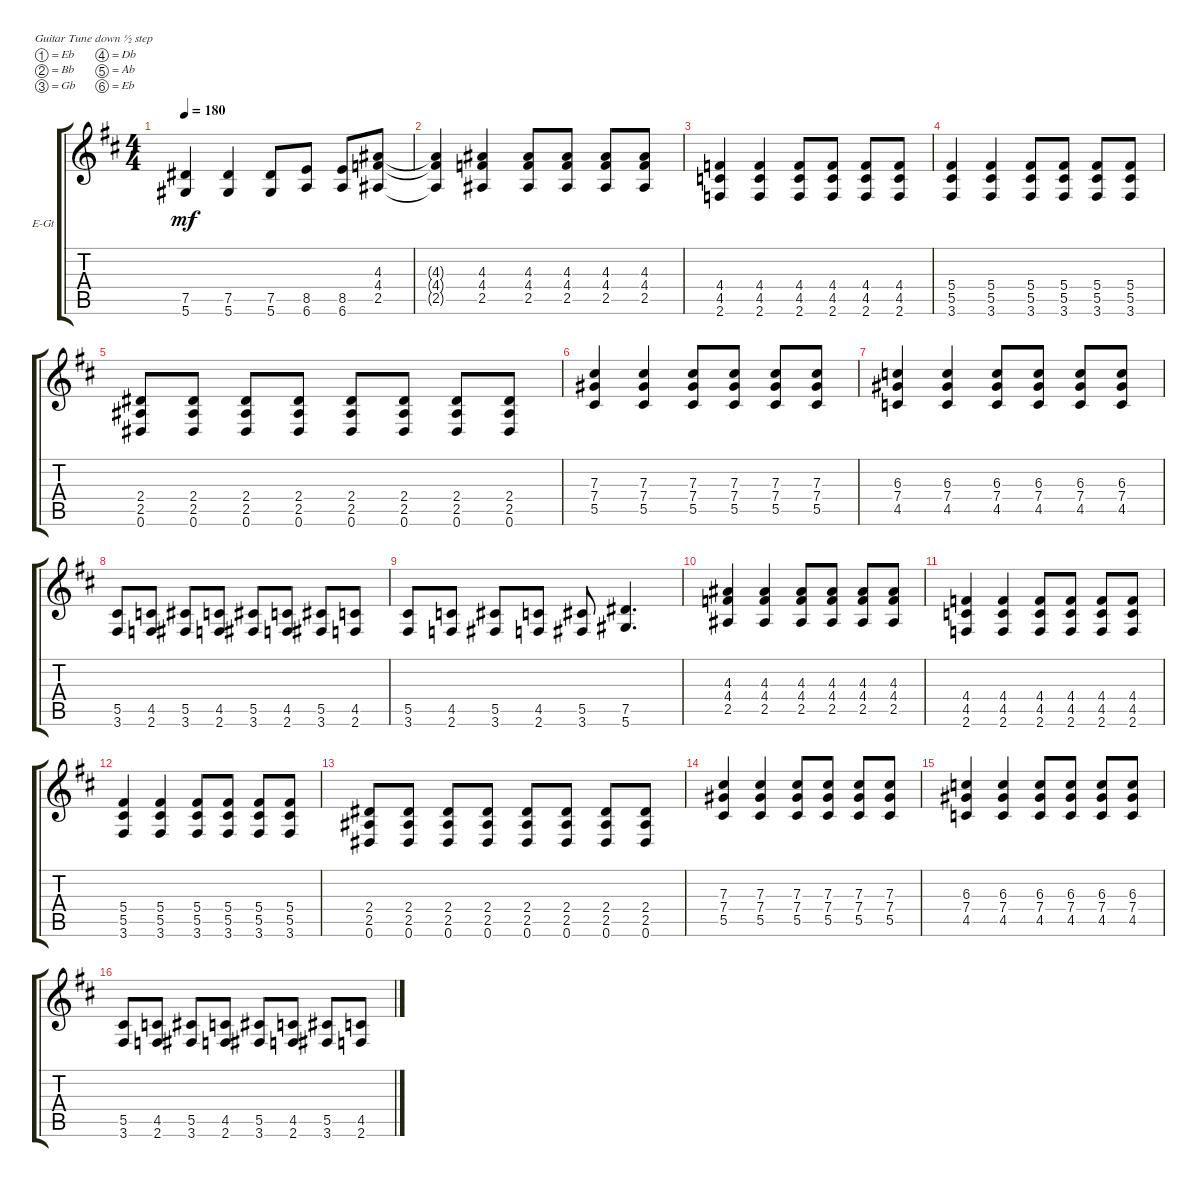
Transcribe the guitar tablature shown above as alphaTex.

\defaultSystemsLayout 4
\bracketExtendMode groupsimilarinstruments
\firstSystemTrackNameOrientation horizontal
\otherSystemsTrackNameOrientation horizontal
\track ("Rithm Guitar 1" "E-Gt") {instrument distortionguitar}
\staff {score tabs}
\tuning (Eb4 Bb3 Gb3 Db3 Ab2 Eb2)
\ts (4 4)
\tempo 180
\clef g2
\ks bminor
(5.6{t} 7.5{t}).4{dy mf} (7.5 5.6).4 (5.6 7.5).8 (6.6 8.5).8 (6.6 8.5).8 (2.5 4.4 4.3).8 |
(4.3{t} 4.4{t} 2.5{t}).4 (2.5 4.4 4.3).4 (2.5 4.4 4.3).8 (2.5 4.4 4.3).8 (2.5 4.4 4.3).8 (2.5 4.4 4.3).8 |
(2.6 4.5 4.4).4 (2.6 4.5 4.4).4 (2.6 4.4 4.5).8 (2.6 4.5 4.4).8 (4.4 4.5 2.6).8 (2.6 4.5 4.4).8 |
(3.6 5.5 5.4).4 (3.6 5.5 5.4).4 (3.6 5.5 5.4).8 (5.4 5.5 3.6).8 (3.6 5.5 5.4).8 (5.4 5.5 3.6).8 |
(2.5 0.6 2.4).8 (0.6 2.5 2.4).8 (2.5 0.6 2.4).8 (0.6 2.5 2.4).8 (2.5 0.6 2.4).8 (0.6 2.5 2.4).8 (2.5 0.6 2.4).8 (0.6 2.5 2.4).8 |
(7.3 7.4 5.5).4 (5.5 7.4 7.3).4 (5.5 7.4 7.3).8 (7.3 7.4 5.5).8 (5.5 7.4 7.3).8 (7.3 7.4 5.5).8 |
(4.5 7.4 6.3).4 (4.5 7.4 6.3).4 (4.5 7.4 6.3).8 (4.5 7.4 6.3).8 (4.5 7.4 6.3).8 (4.5 7.4 6.3).8 |
(3.6 5.5).8 (2.6 4.5).8 (3.6 5.5).8 (2.6 4.5).8 (3.6 5.5).8 (2.6 4.5).8 (3.6 5.5).8 (2.6 4.5).8 |
(3.6 5.5).8 (2.6 4.5).8 (3.6 5.5).8 (2.6 4.5).8 (3.6 5.5).8 (5.6 7.5).4{d} |
(2.5 4.4 4.3).4 (2.5 4.4 4.3).4 (2.5 4.4 4.3).8 (4.3 4.4 2.5).8 (2.5 4.4 4.3).8 (4.3 4.4 2.5).8 |
(2.6 4.5 4.4).4 (2.6 4.5 4.4).4 (2.6 4.4 4.5).8 (2.6 4.5 4.4).8 (4.4 4.5 2.6).8 (2.6 4.5 4.4).8 |
(3.6 5.5 5.4).4 (3.6 5.5 5.4).4 (3.6 5.5 5.4).8 (5.4 5.5 3.6).8 (3.6 5.5 5.4).8 (5.4 5.5 3.6).8 |
(2.5 0.6 2.4).8 (0.6 2.5 2.4).8 (2.5 0.6 2.4).8 (0.6 2.5 2.4).8 (2.5 0.6 2.4).8 (0.6 2.5 2.4).8 (2.5 0.6 2.4).8 (0.6 2.5 2.4).8 |
(7.3 7.4 5.5).4 (5.5 7.4 7.3).4 (5.5 7.4 7.3).8 (7.3 7.4 5.5).8 (5.5 7.4 7.3).8 (7.3 7.4 5.5).8 |
(4.5 7.4 6.3).4 (4.5 7.4 6.3).4 (4.5 7.4 6.3).8 (4.5 7.4 6.3).8 (4.5 7.4 6.3).8 (4.5 7.4 6.3).8 |
(3.6 5.5).8 (2.6 4.5).8 (3.6 5.5).8 (2.6 4.5).8 (3.6 5.5).8 (2.6 4.5).8 (3.6 5.5).8 (2.6 4.5).8
